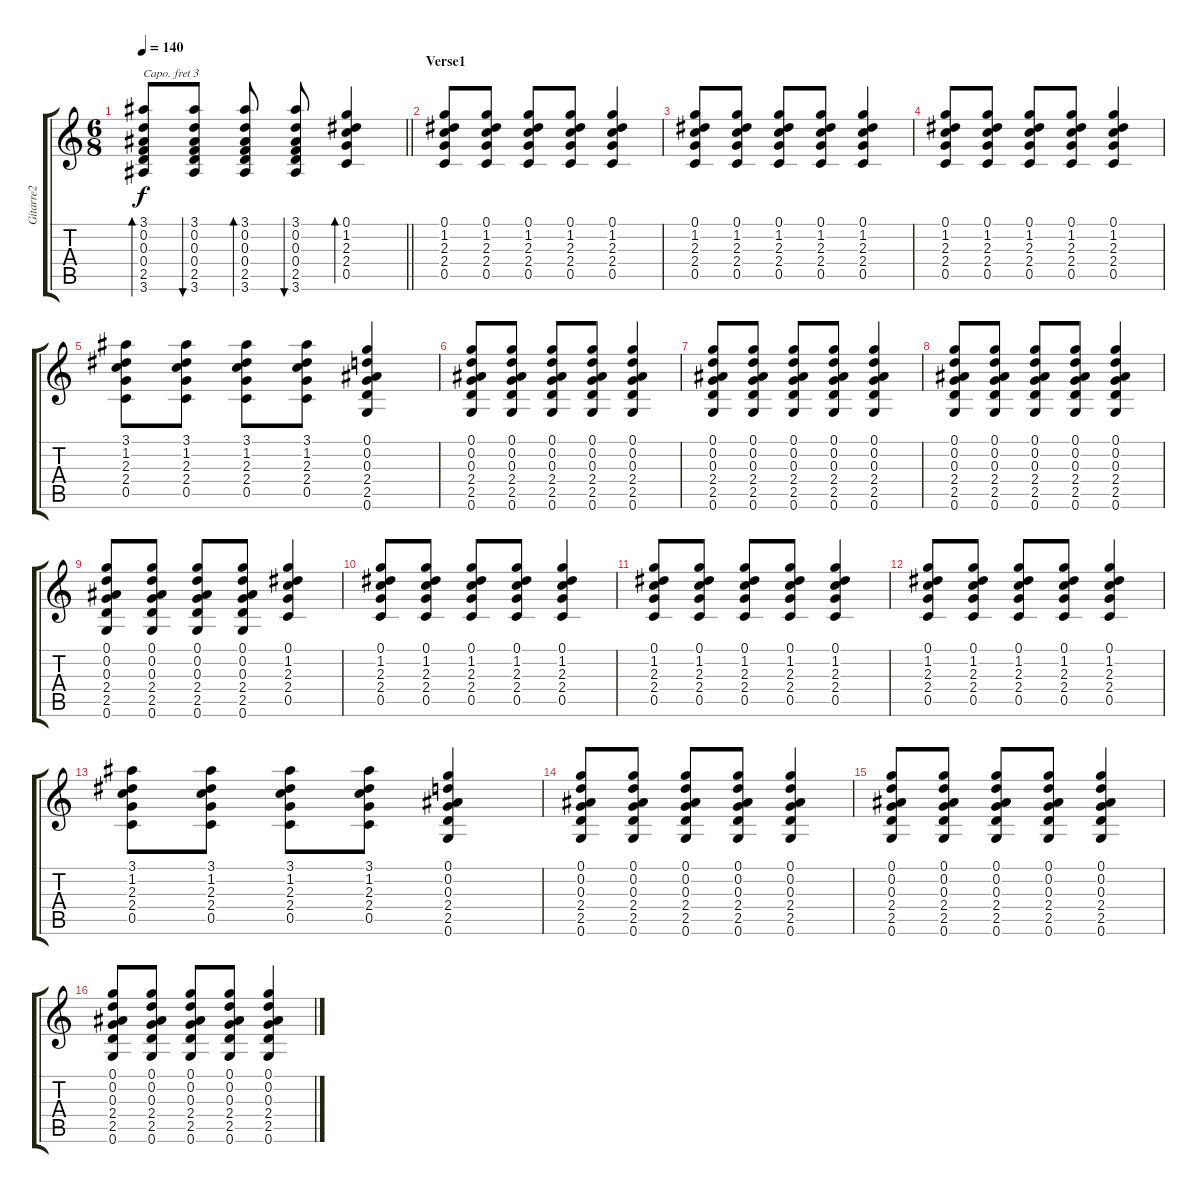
\track ("Gitarre2" "Gitarre2") {instrument acousticguitarsteel}
\staff {score tabs}
\capo 3
\tuning (E4 B3 G3 D3 A2 E2) {hide}
\ts (6 8)
\tempo 140
\clef g2
\barLineRight lightlight
\ks c
(3.1 0.2 0.3 0.4 2.5 3.6).8{bd 120 dy f} (3.1 0.2 0.3 0.4 2.5 3.6).8{bu 120 beam split} (3.1 0.2 0.3 0.4 2.5 3.6).8{bd 120} (3.1 0.2 0.3 0.4 2.5 3.6).8{bu 120} (0.1 1.2 2.3 2.4 0.5).4{bd 120} |
\section ("" "Verse1")
(0.1 1.2 2.3 2.4 0.5).8 (0.1 1.2 2.3 2.4 0.5).8{beam split} (0.1 1.2 2.3 2.4 0.5).8{beam merge} (0.1 1.2 2.3 2.4 0.5).8 (0.1 1.2 2.3 2.4 0.5).4 |
(0.1 1.2 2.3 2.4 0.5).8 (0.1 1.2 2.3 2.4 0.5).8{beam split} (0.1 1.2 2.3 2.4 0.5).8{beam merge} (0.1 1.2 2.3 2.4 0.5).8 (0.1 1.2 2.3 2.4 0.5).4 |
(0.1 1.2 2.3 2.4 0.5).8 (0.1 1.2 2.3 2.4 0.5).8{beam split} (0.1 1.2 2.3 2.4 0.5).8{beam merge} (0.1 1.2 2.3 2.4 0.5).8 (0.1 1.2 2.3 2.4 0.5).4 |
(3.1 1.2 2.3 2.4 0.5).8 (3.1 1.2 2.3 2.4 0.5).8{beam split} (3.1 1.2 2.3 2.4 0.5).8{beam merge} (3.1 1.2 2.3 2.4 0.5).8 (0.1 0.2 0.3 2.4 2.5 0.6).4 |
(0.1 0.2 0.3 2.4 2.5 0.6).8 (0.1 0.2 0.3 2.4 2.5 0.6).8{beam split} (0.1 0.2 0.3 2.4 2.5 0.6).8{beam merge} (0.1 0.2 0.3 2.4 2.5 0.6).8 (0.1 0.2 0.3 2.4 2.5 0.6).4 |
(0.1 0.2 0.3 2.4 2.5 0.6).8 (0.1 0.2 0.3 2.4 2.5 0.6).8{beam split} (0.1 0.2 0.3 2.4 2.5 0.6).8{beam merge} (0.1 0.2 0.3 2.4 2.5 0.6).8 (0.1 0.2 0.3 2.4 2.5 0.6).4 |
(0.1 0.2 0.3 2.4 2.5 0.6).8 (0.1 0.2 0.3 2.4 2.5 0.6).8{beam split} (0.1 0.2 0.3 2.4 2.5 0.6).8{beam merge} (0.1 0.2 0.3 2.4 2.5 0.6).8 (0.1 0.2 0.3 2.4 2.5 0.6).4 |
(0.1 0.2 0.3 2.4 2.5 0.6).8 (0.1 0.2 0.3 2.4 2.5 0.6).8{beam split} (0.1 0.2 0.3 2.4 2.5 0.6).8{beam merge} (0.1 0.2 0.3 2.4 2.5 0.6).8 (0.1 1.2 2.3 2.4 0.5).4 |
(0.1 1.2 2.3 2.4 0.5).8 (0.1 1.2 2.3 2.4 0.5).8{beam split} (0.1 1.2 2.3 2.4 0.5).8{beam merge} (0.1 1.2 2.3 2.4 0.5).8 (0.1 1.2 2.3 2.4 0.5).4 |
(0.1 1.2 2.3 2.4 0.5).8 (0.1 1.2 2.3 2.4 0.5).8{beam split} (0.1 1.2 2.3 2.4 0.5).8{beam merge} (0.1 1.2 2.3 2.4 0.5).8 (0.1 1.2 2.3 2.4 0.5).4 |
(0.1 1.2 2.3 2.4 0.5).8 (0.1 1.2 2.3 2.4 0.5).8{beam split} (0.1 1.2 2.3 2.4 0.5).8{beam merge} (0.1 1.2 2.3 2.4 0.5).8 (0.1 1.2 2.3 2.4 0.5).4 |
(3.1 1.2 2.3 2.4 0.5).8 (3.1 1.2 2.3 2.4 0.5).8{beam split} (3.1 1.2 2.3 2.4 0.5).8{beam merge} (3.1 1.2 2.3 2.4 0.5).8 (0.1 0.2 0.3 2.4 2.5 0.6).4 |
(0.1 0.2 0.3 2.4 2.5 0.6).8 (0.1 0.2 0.3 2.4 2.5 0.6).8{beam split} (0.1 0.2 0.3 2.4 2.5 0.6).8{beam merge} (0.1 0.2 0.3 2.4 2.5 0.6).8 (0.1 0.2 0.3 2.4 2.5 0.6).4 |
(0.1 0.2 0.3 2.4 2.5 0.6).8 (0.1 0.2 0.3 2.4 2.5 0.6).8{beam split} (0.1 0.2 0.3 2.4 2.5 0.6).8{beam merge} (0.1 0.2 0.3 2.4 2.5 0.6).8 (0.1 0.2 0.3 2.4 2.5 0.6).4 |
(0.1 0.2 0.3 2.4 2.5 0.6).8 (0.1 0.2 0.3 2.4 2.5 0.6).8{beam split} (0.1 0.2 0.3 2.4 2.5 0.6).8{beam merge} (0.1 0.2 0.3 2.4 2.5 0.6).8 (0.1 0.2 0.3 2.4 2.5 0.6).4
